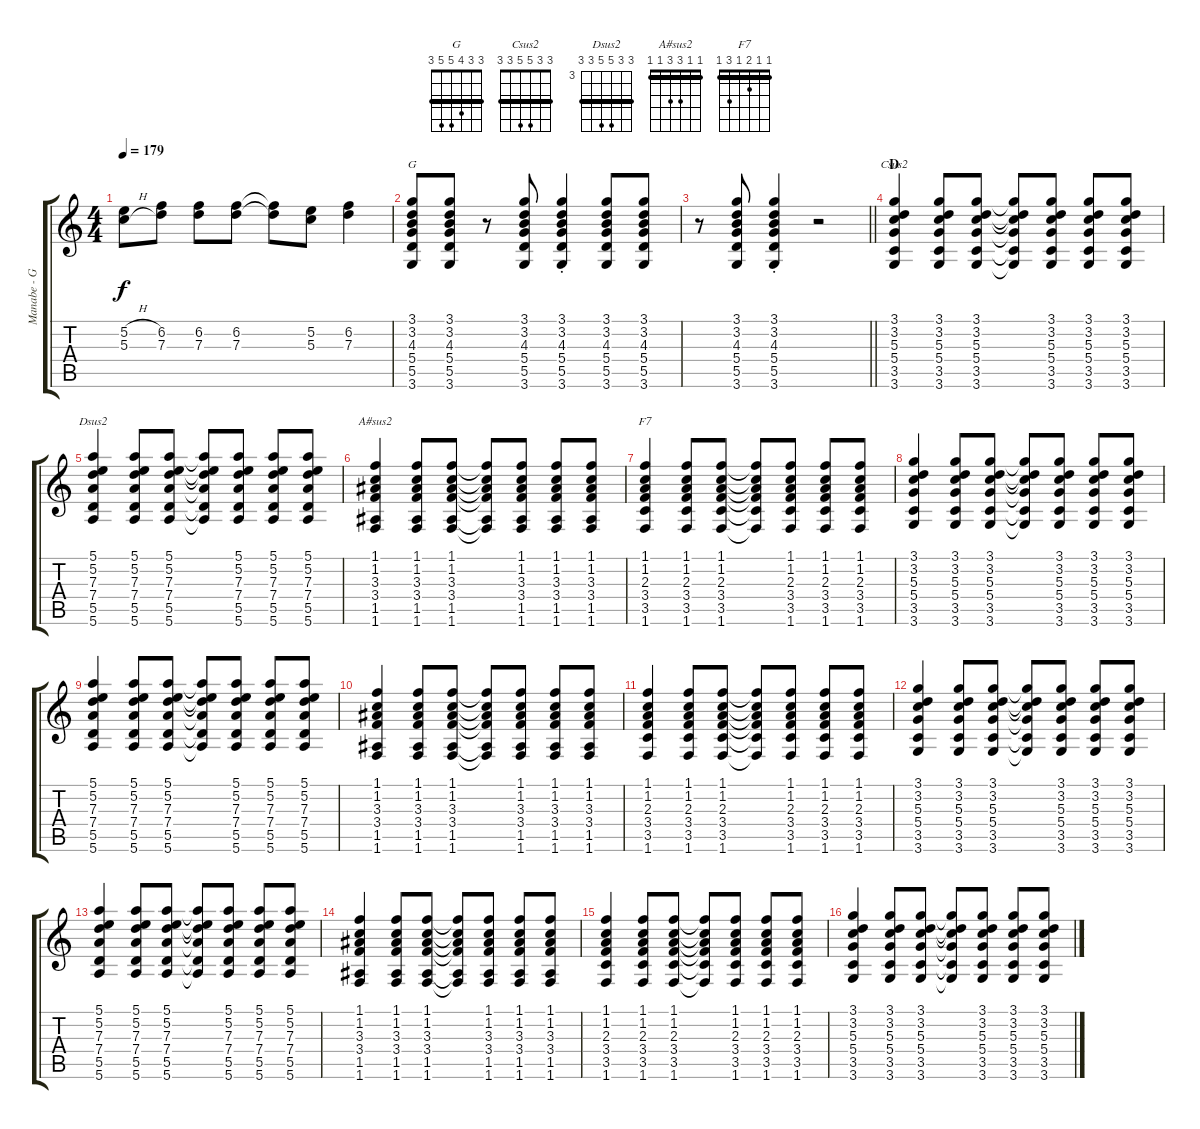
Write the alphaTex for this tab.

\track ("Manabe - Guit. II" "Manabe - G") {instrument distortionguitar}
\staff {score tabs}
\tuning (E4 B3 G3 D3 A2 E2) {hide}
\chord ("G" 3 3 4 5 5 3) {barre 3}
\chord ("Csus2" 3 3 5 5 3 3) {barre 3}
\chord ("Dsus2" 5 5 7 7 5 5) {firstfret 3 barre 5}
\chord ("A#sus2" 1 1 3 3 1 1) {barre 1}
\chord ("F7" 1 1 2 1 3 1) {barre 1}
\ts (4 4)
\tempo 179
\clef g2
\ks c
(5.2{h} 5.3{h}).8{dy f} (6.2 7.3).8 (6.2 7.3).8 (6.2 7.3).8 (6.2{t} 7.3{t}).8 (5.2 5.3).8 (6.2 7.3).4 |
(3.1 3.2 4.3 5.4 5.5 3.6).8{ch "G"} (3.1 3.2 4.3 5.4 5.5 3.6).8 r.8 (3.1 3.2 4.3 5.4 5.5 3.6).8 (3.1{st} 3.2{st} 4.3{st} 5.4{st} 5.5{st} 3.6{st}).4 (3.1 3.2 4.3 5.4 5.5 3.6).8 (3.1 3.2 4.3 5.4 5.5 3.6).8 |
\barLineRight lightlight
r.8 (3.1 3.2 4.3 5.4 5.5 3.6).8 (3.1{st} 3.2{st} 4.3{st} 5.4{st} 5.5{st} 3.6{st}).4 r.2 |
\section ("" "D")
(3.1 3.2 5.3 5.4 3.5 3.6).4{ch "Csus2"} (3.1 3.2 5.3 5.4 3.5 3.6).8 (3.1 3.2 5.3 5.4 3.5 3.6).8 (3.1{t} 3.2{t} 5.3{t} 5.4{t} 3.5{t} 3.6{t}).8 (3.1 3.2 5.3 5.4 3.5 3.6).8 (3.1 3.2 5.3 5.4 3.5 3.6).8 (3.1 3.2 5.3 5.4 3.5 3.6).8 |
(5.1 5.2 7.3 7.4 5.5 5.6).4{ch "Dsus2"} (5.1 5.2 7.3 7.4 5.5 5.6).8 (5.1 5.2 7.3 7.4 5.5 5.6).8 (5.1{t} 5.2{t} 7.3{t} 7.4{t} 5.5{t} 5.6{t}).8 (5.1 5.2 7.3 7.4 5.5 5.6).8 (5.1 5.2 7.3 7.4 5.5 5.6).8 (5.1 5.2 7.3 7.4 5.5 5.6).8 |
(1.1 1.2 3.3 3.4 1.5 1.6).4{ch "A#sus2"} (1.1 1.2 3.3 3.4 1.5 1.6).8 (1.1 1.2 3.3 3.4 1.5 1.6).8 (1.1{t} 1.2{t} 3.3{t} 3.4{t} 1.5{t} 1.6{t}).8 (1.1 1.2 3.3 3.4 1.5 1.6).8 (1.1 1.2 3.3 3.4 1.5 1.6).8 (1.1 1.2 3.3 3.4 1.5 1.6).8 |
(1.1 1.2 2.3 3.4 3.5 1.6).4{ch "F7"} (1.1 1.2 2.3 3.4 3.5 1.6).8 (1.1 1.2 2.3 3.4 3.5 1.6).8 (1.1{t} 1.2{t} 2.3{t} 3.4{t} 3.5{t} 1.6{t}).8 (1.1 1.2 2.3 3.4 3.5 1.6).8 (1.1 1.2 2.3 3.4 3.5 1.6).8 (1.1 1.2 2.3 3.4 3.5 1.6).8 |
(3.1 3.2 5.3 5.4 3.5 3.6).4 (3.1 3.2 5.3 5.4 3.5 3.6).8 (3.1 3.2 5.3 5.4 3.5 3.6).8 (3.1{t} 3.2{t} 5.3{t} 5.4{t} 3.5{t} 3.6{t}).8 (3.1 3.2 5.3 5.4 3.5 3.6).8 (3.1 3.2 5.3 5.4 3.5 3.6).8 (3.1 3.2 5.3 5.4 3.5 3.6).8 |
(5.1 5.2 7.3 7.4 5.5 5.6).4 (5.1 5.2 7.3 7.4 5.5 5.6).8 (5.1 5.2 7.3 7.4 5.5 5.6).8 (5.1{t} 5.2{t} 7.3{t} 7.4{t} 5.5{t} 5.6{t}).8 (5.1 5.2 7.3 7.4 5.5 5.6).8 (5.1 5.2 7.3 7.4 5.5 5.6).8 (5.1 5.2 7.3 7.4 5.5 5.6).8 |
(1.1 1.2 3.3 3.4 1.5 1.6).4 (1.1 1.2 3.3 3.4 1.5 1.6).8 (1.1 1.2 3.3 3.4 1.5 1.6).8 (1.1{t} 1.2{t} 3.3{t} 3.4{t} 1.5{t} 1.6{t}).8 (1.1 1.2 3.3 3.4 1.5 1.6).8 (1.1 1.2 3.3 3.4 1.5 1.6).8 (1.1 1.2 3.3 3.4 1.5 1.6).8 |
(1.1 1.2 2.3 3.4 3.5 1.6).4 (1.1 1.2 2.3 3.4 3.5 1.6).8 (1.1 1.2 2.3 3.4 3.5 1.6).8 (1.1{t} 1.2{t} 2.3{t} 3.4{t} 3.5{t} 1.6{t}).8 (1.1 1.2 2.3 3.4 3.5 1.6).8 (1.1 1.2 2.3 3.4 3.5 1.6).8 (1.1 1.2 2.3 3.4 3.5 1.6).8 |
(3.1 3.2 5.3 5.4 3.5 3.6).4 (3.1 3.2 5.3 5.4 3.5 3.6).8 (3.1 3.2 5.3 5.4 3.5 3.6).8 (3.1{t} 3.2{t} 5.3{t} 5.4{t} 3.5{t} 3.6{t}).8 (3.1 3.2 5.3 5.4 3.5 3.6).8 (3.1 3.2 5.3 5.4 3.5 3.6).8 (3.1 3.2 5.3 5.4 3.5 3.6).8 |
(5.1 5.2 7.3 7.4 5.5 5.6).4 (5.1 5.2 7.3 7.4 5.5 5.6).8 (5.1 5.2 7.3 7.4 5.5 5.6).8 (5.1{t} 5.2{t} 7.3{t} 7.4{t} 5.5{t} 5.6{t}).8 (5.1 5.2 7.3 7.4 5.5 5.6).8 (5.1 5.2 7.3 7.4 5.5 5.6).8 (5.1 5.2 7.3 7.4 5.5 5.6).8 |
(1.1 1.2 3.3 3.4 1.5 1.6).4 (1.1 1.2 3.3 3.4 1.5 1.6).8 (1.1 1.2 3.3 3.4 1.5 1.6).8 (1.1{t} 1.2{t} 3.3{t} 3.4{t} 1.5{t} 1.6{t}).8 (1.1 1.2 3.3 3.4 1.5 1.6).8 (1.1 1.2 3.3 3.4 1.5 1.6).8 (1.1 1.2 3.3 3.4 1.5 1.6).8 |
(1.1 1.2 2.3 3.4 3.5 1.6).4 (1.1 1.2 2.3 3.4 3.5 1.6).8 (1.1 1.2 2.3 3.4 3.5 1.6).8 (1.1{t} 1.2{t} 2.3{t} 3.4{t} 3.5{t} 1.6{t}).8 (1.1 1.2 2.3 3.4 3.5 1.6).8 (1.1 1.2 2.3 3.4 3.5 1.6).8 (1.1 1.2 2.3 3.4 3.5 1.6).8 |
(3.1 3.2 5.3 5.4 3.5 3.6).4 (3.1 3.2 5.3 5.4 3.5 3.6).8 (3.1 3.2 5.3 5.4 3.5 3.6).8 (3.1{t} 3.2{t} 5.3{t} 5.4{t} 3.5{t} 3.6{t}).8 (3.1 3.2 5.3 5.4 3.5 3.6).8 (3.1 3.2 5.3 5.4 3.5 3.6).8 (3.1 3.2 5.3 5.4 3.5 3.6).8
